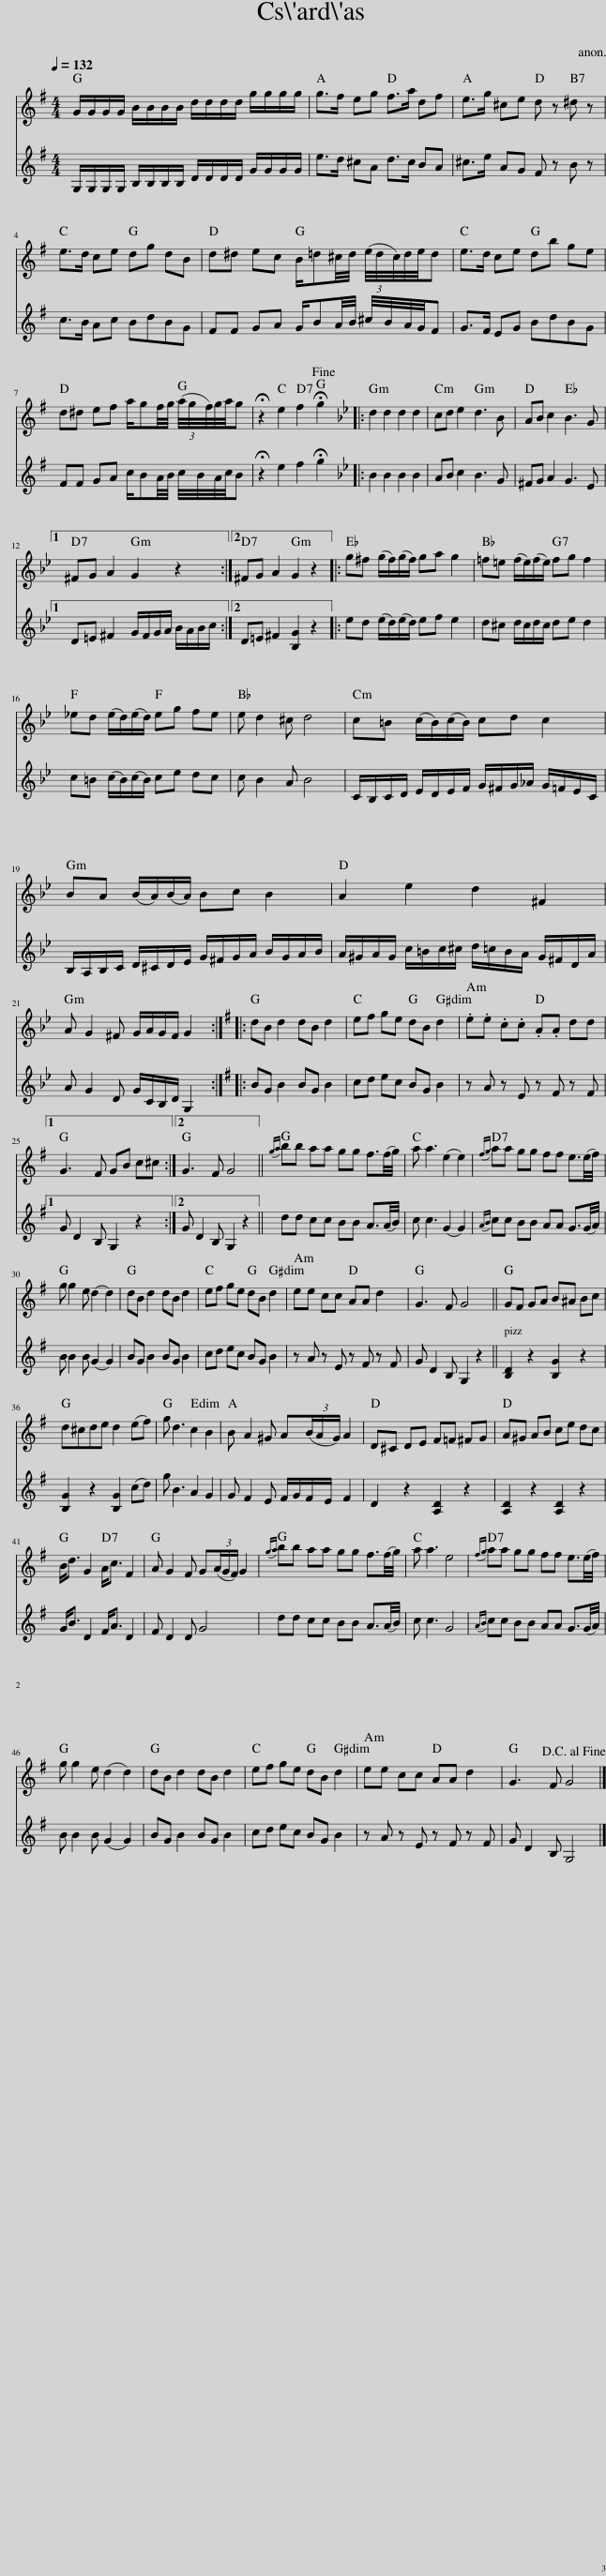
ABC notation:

X:1
%%score 1 2
L:1/8
Q:1/4=132
M:4/4
I:linebreak $
K:G
V:1 treble
V:2 treble
V:1
 G/G/G/G/ B/B/B/B/ d/d/d/d/ g/g/g/g/ | g>f eg f>a df | e>g ^ce d z ^d z |$ e>d ce dg dB | d^d ec B/=d^c/4d/4 (3(e/4d/4c/4)d/4e/4d | %5
 e>d ce db ge |$ d^d ef a/gf/4g/4 (3(a/4g/4f/4)g/4a/4g | !fermata!z2 e2 f2 !fermata!g2!fine! |:[K:Gmin] d2 d2 d2 d2 | cd e2 d3 B | %10
 AB c2 B3 G |1$ ^FG A2 G2 z2 :|2 ^FG A2 G2 z2 |: g^f (g/f/)(g/f/) ga g2 | =f=e (f/e/)(f/e/) fg f2 |$ %15
 _ed (e/d/)(e/d/) eg fe | e d2 ^c d4 | c=B (c/B/)(c/B/) cd c2 |$ BA (B/A/)(B/A/) Bc B2 | A2 e2 d2 ^F2 |$ %20
 A G2 ^F G/A/G/F/ G2 ::[K:G] dB d2 dB d2 | ef ge dB d2 | .e.e .c.c .A.A dd |1$ G3 F GB c^c :|2 %25
 G3 F G4 ||{ga} bb aa gg f3/2(f/4g/4) | a a3 (e2 e2) |{fg} aa gg ff e3/2(e/4f/4) |$ g g2 e (d2 d2) | %30
 dB d2 dB d2 | ef ge dB d2 | ee cc AA d2 | G3 F G4 || GF GA B^A Bc |$ %35
 d^cde d2 (ef) | g d3 c2 B2 | B A2 ^G A(3(B/A/G/) A2 | D^C DE F=F ^FG | A^G AB ce dc |$ %40
 B<d G2 A<c F2 | A G2 F G(3(A/G/F/) G2 |{ga} bb aa gg f3/2(f/4g/4) | a a3 e4 |{fg} aa gg ff e3/2(e/4f/4) |$ %45
 g g2 e (d2 d2) | dB d2 dB d2 | ef ge dB d2 | ee cc AA d2 | G3 F G4!D.C.! |] %50
V:2
 G,/G,/G,/G,/ B,/B,/B,/B,/ D/D/D/D/ G/G/G/G/ | e>d ^cA d>c BA | ^c>e AG F z B z |$ c>B Ac BdBG | FF GA G/BA/4B/4 ^c/4B/4A/4G/4F | %5
 G>F EG BdBG |$ FF GA c/BA/4B/4 c/4B/4A/4c/4B | !fermata!z2 e2 f2 !fermata!g2 |:[K:Gmin] B2 B2 B2 B2 | AB c2 B3 G | %10
 ^FG A2 G3 E |1$ D=E ^F2 G/F/G/A/ B/A/B/c/ :|2 D=E ^F2 [B,G]2 z2 |: ed (e/d/)(e/d/) ef e2 | d^c d/c/d/c/ de d2 |$ %15
 c=B (c/B/)(c/B/) ce dc | c B2 A B4 | C/B,/C/D/ E/D/E/F/ G/^F/G/_A/ G/=F/E/C/ |$ B,/A,/B,/C/ D/^C/D/E/ G/^F/G/A/ B/G/A/B/ | A/^G/A/G/ c/=B/c/^c/ d/=c/B/A/ G/^F/D/A/ |$ %20
 A G2 D G/C/B,/D/ G,2 ::[K:G] BG B2 BG B2 | cd ec BG B2 | z A z E z F z F |1$ G D2 B, G,2 z2 :|2 %25
 G D2 B, G,2 z2 || dd cc BB A3/2(A/4B/4) | c c3 (G2 G2) |{AB} cc BB AA G3/2(G/4A/4) |$ B B2 B (G2 G2) | %30
 BG B2 BG B2 | cd ec BG B2 | z A z E z F z F | G D2 B, G,2 z2 || [B,D]2 z2 [B,G]2 z2 |$ %35
 [B,G]2 z2 [B,G]2 (cd) | g B3 A2 G2 | G F2 E F/G/F/E/ F2 | D2 z2 [A,D]2 z2 | [A,D]2 z2 [A,D]2 z2 |$ %40
 G<B D2 F<A D2 | F D2 D G4 | dd cc BB A3/2(A/4B/4) | c c3 G4 |{AB} cc BB AA G3/2(G/4A/4) |$ %45
 B B2 B (G2 G2) | BG B2 BG B2 | cd ec BG B2 | z A z E z F z F | G D2 B, G,4 |] %50
